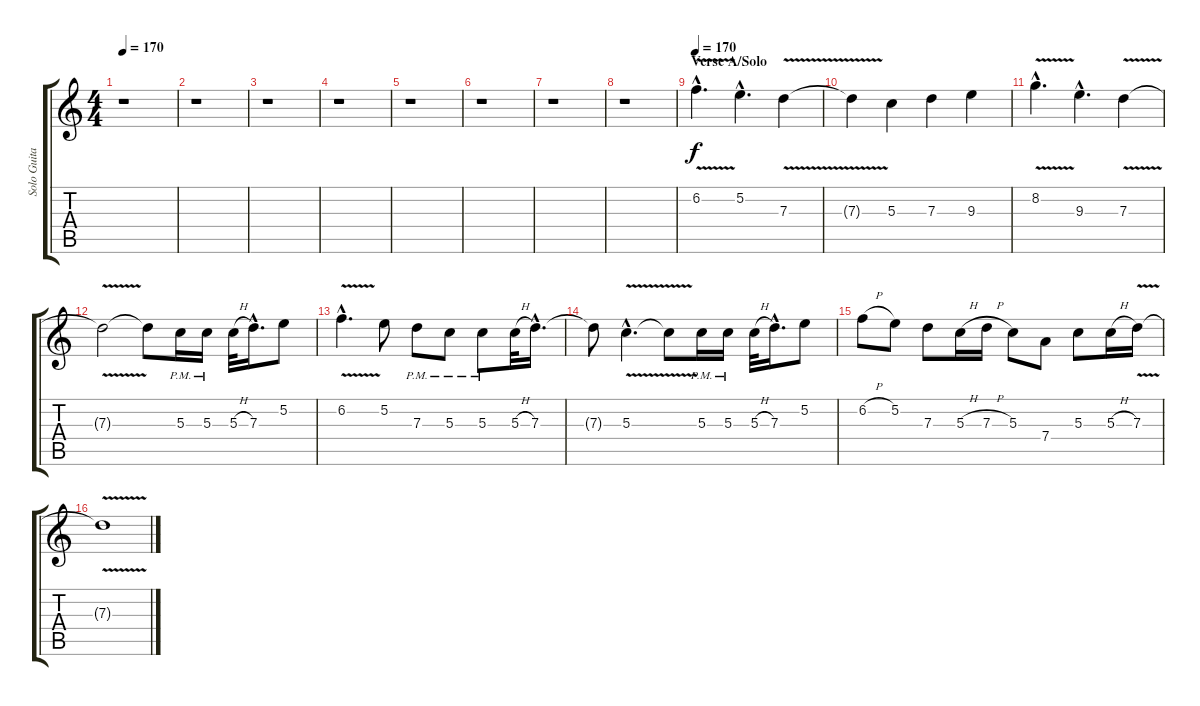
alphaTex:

\track ("Solo Guitar" "Solo Guita") {instrument overdrivenguitar}
\staff {score tabs}
\tuning (E4 B3 G3 D3 A2 E2) {hide}
\ts (4 4)
\tempo 170
\clef g2
\ks c
r.1{dy f} |
r.1 |
r.1 |
r.1 |
r.1 |
r.1 |
r.1 |
r.1 |
\section ("" "Verse A/Solo")
\tempo 170
6.2{v hac}.4{d} 5.2{hac}.4{d} 7.3{v}.4 |
7.3{t}.4 5.3.4 7.3.4 9.3.4 |
8.2{v hac}.4{d} 9.3{hac}.4{d} 7.3{v}.4 |
7.3{t}.2 7.3{t}.8 5.3{pm}.16 5.3{pm}.16 5.3{h}.32 7.3{hac}.16{d} 5.2.8 |
6.2{v hac}.4{d} 5.2.8 7.3{pm}.8 5.3{pm}.8 5.3{pm}.8 5.3{h}.32 7.3{hac}.16{d} |
7.3{t}.8 5.3{v hac}.4{d} 5.3{t}.8 5.3{pm}.16 5.3{pm}.16 5.3{h}.32 7.3{hac}.16{d} 5.2.8 |
6.2{h}.8 5.2.8 7.3.8 5.3{h}.16 7.3{h}.16 5.3.8 7.4.8 5.3.8 5.3{h}.16 7.3{v}.16 |
7.3{t}.1
